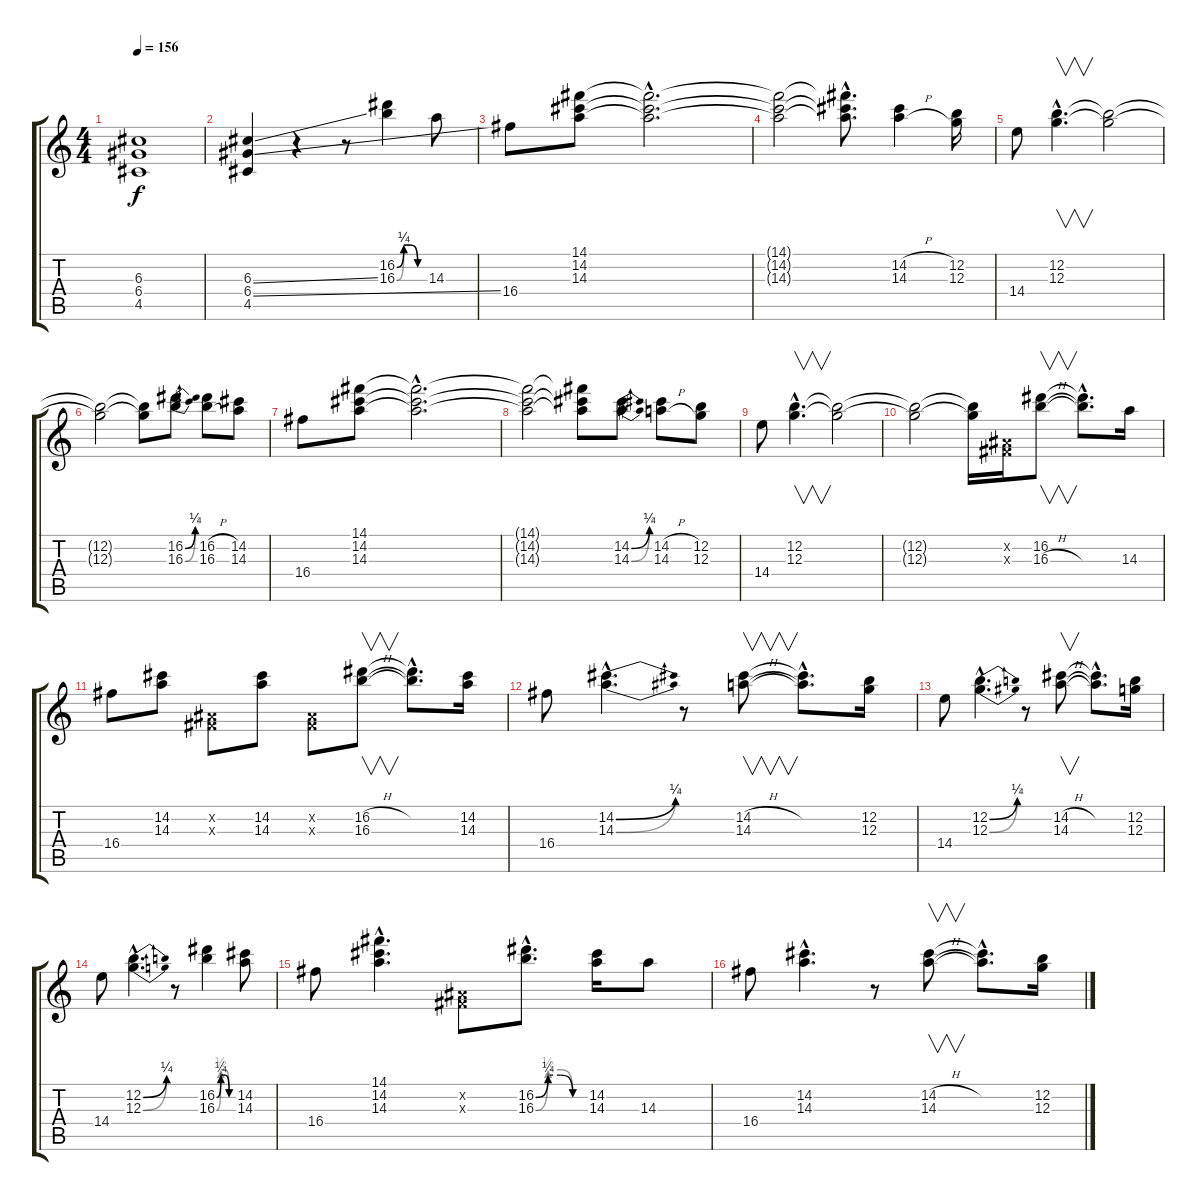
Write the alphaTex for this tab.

\track "" {instrument overdrivenguitar}
\staff {score tabs}
\tuning (E4 B3 G3 D3 A2 E2) {hide}
\ts (4 4)
\tempo 156
\clef g2
\ks c
(6.3 6.4 4.5).1{dy f} |
(6.3{ss} 6.4{ss} 4.5).4 r.4 r.8 (16.2{be (custom 0 0 15 1 30 1 45 0 60 0)} 16.3{be (custom 0 0 15 1 30 1 45 0 60 0)}).4 14.3.8 |
16.4.8 (14.1 14.2 14.3).8 (14.1{hac t} 14.2{hac t} 14.3{hac t}).2{d} |
(14.1{t} 14.2{t} 14.3{t}).2 (14.1{hac t} 14.2{hac t} 14.3{hac t}).8{d} (14.2{h} 14.3{h}).4 (12.2 12.3).16 |
14.4.8 (12.2{hac} 12.3{hac}).4{v d} (12.2{t} 12.3{t}).2 |
(12.2{t} 12.3{t}).2 (12.2{t} 12.3{t}).8 (16.2{be (bend 0 0 60 1)} 16.3{be (bend 0 0 60 2)}).8 (16.2{h} 16.3{h}).8 (14.2 14.3).8 |
16.4.8 (14.1 14.2 14.3).8 (14.1{hac t} 14.2{hac t} 14.3{hac t}).2{d} |
(14.1{t} 14.2{t} 14.3{t}).2 (14.1{t} 14.2{t} 14.3{t}).8 (14.2{be (bend 0 0 60 1)} 14.3{be (bend 0 0 60 2)}).8 (14.2{h} 14.3{h}).8 (12.2 12.3).8 |
14.4.8 (12.2{hac} 12.3{hac}).4{v d} (12.2{t} 12.3{t}).2 |
(12.2{t} 12.3{t}).2 (12.2{t} 12.3{t}).16 (-1.2{x} -1.3{x}).16 (16.2 16.3{h}).8{v} (16.2{hac t} 16.3{hac t}).8{d} 14.3.16 |
16.4.8 (14.2 14.3).8 (-1.2{x} -1.3{x}).8 (14.2 14.3).8 (-1.2{x} -1.3{x}).8 (16.2{h} 16.3{h}).8{v} (16.2{hac t} 16.3{hac t}).8{d} (14.2 14.3).16 |
16.4.8 (14.2{be (bend 0 0 60 1) hac} 14.3{be (bend 0 0 60 2) hac}).4{d} r.8 (14.2{h} 14.3{h}).8{v} (14.2{hac t} 14.3{hac t}).8{d} (12.2 12.3).16 |
14.4.8 (12.2{be (bend 0 0 60 1) hac} 12.3{be (bend 0 0 60 2) hac}).4{d} r.8 (14.2{h} 14.3{h}).8{v} (14.2{hac t} 14.3{hac t}).8{d} (12.2 12.3).16 |
14.4.8 (12.2{be (bend 0 0 60 1) hac} 12.3{be (bend 0 0 60 1) hac}).4{d} r.8 (16.2{be (custom 0 0 15 1 30 1 45 0 60 0)} 16.3{be (custom 0 0 15 2 30 2 45 0 60 0)}).4 (14.2 14.3).8 |
16.4.8 (14.1{hac} 14.2{hac} 14.3{hac}).4{d} (-1.2{x} -1.3{x}).8 (16.2{be (custom 0 0 15 1 30 1 45 0 60 0) hac} 16.3{be (custom 0 0 15 2 30 2 45 0 60 0) hac}).8{d} (14.2 14.3).16 14.3.8 |
16.4.8 (14.2{hac} 14.3{hac}).4{d} r.8 (14.2{h} 14.3{h}).8{v} (14.2{hac t} 14.3{hac t}).8{d} (12.2 12.3).16
